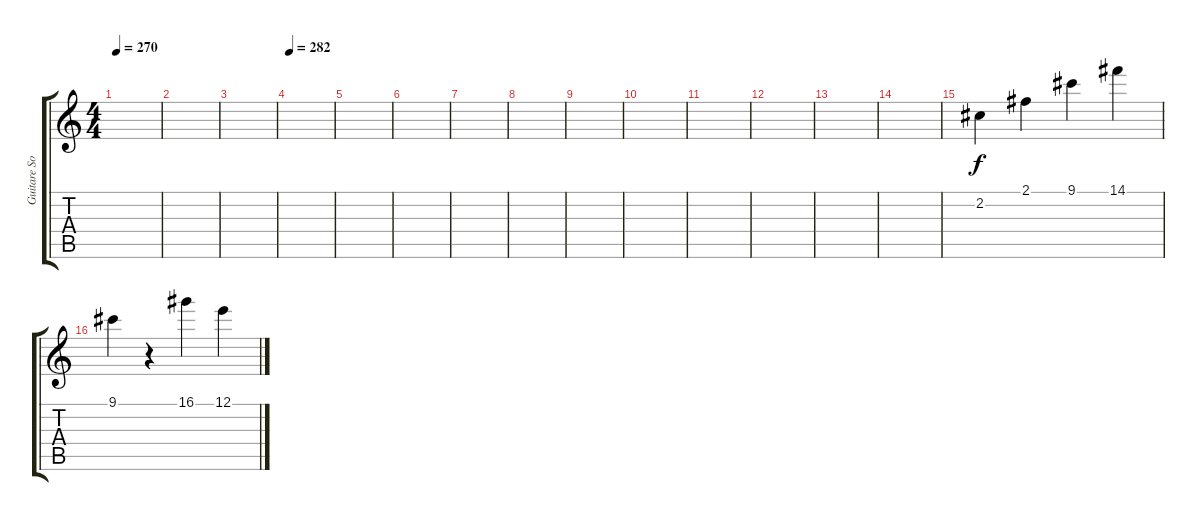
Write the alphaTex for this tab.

\track ("Guitare Solo" "Guitare So") {instrument overdrivenguitar}
\staff {score tabs}
\tuning (E4 B3 G3 D3 A2 E2) {hide}
\ts (4 4)
\tempo 270
\clef g2
\ks c
|
|
|
\tempo 282
|
|
|
|
|
|
|
|
|
|
|
2.2.4 2.1.4 9.1.4 14.1.4 |
9.1.4 r.4 16.1.4 12.1.4
